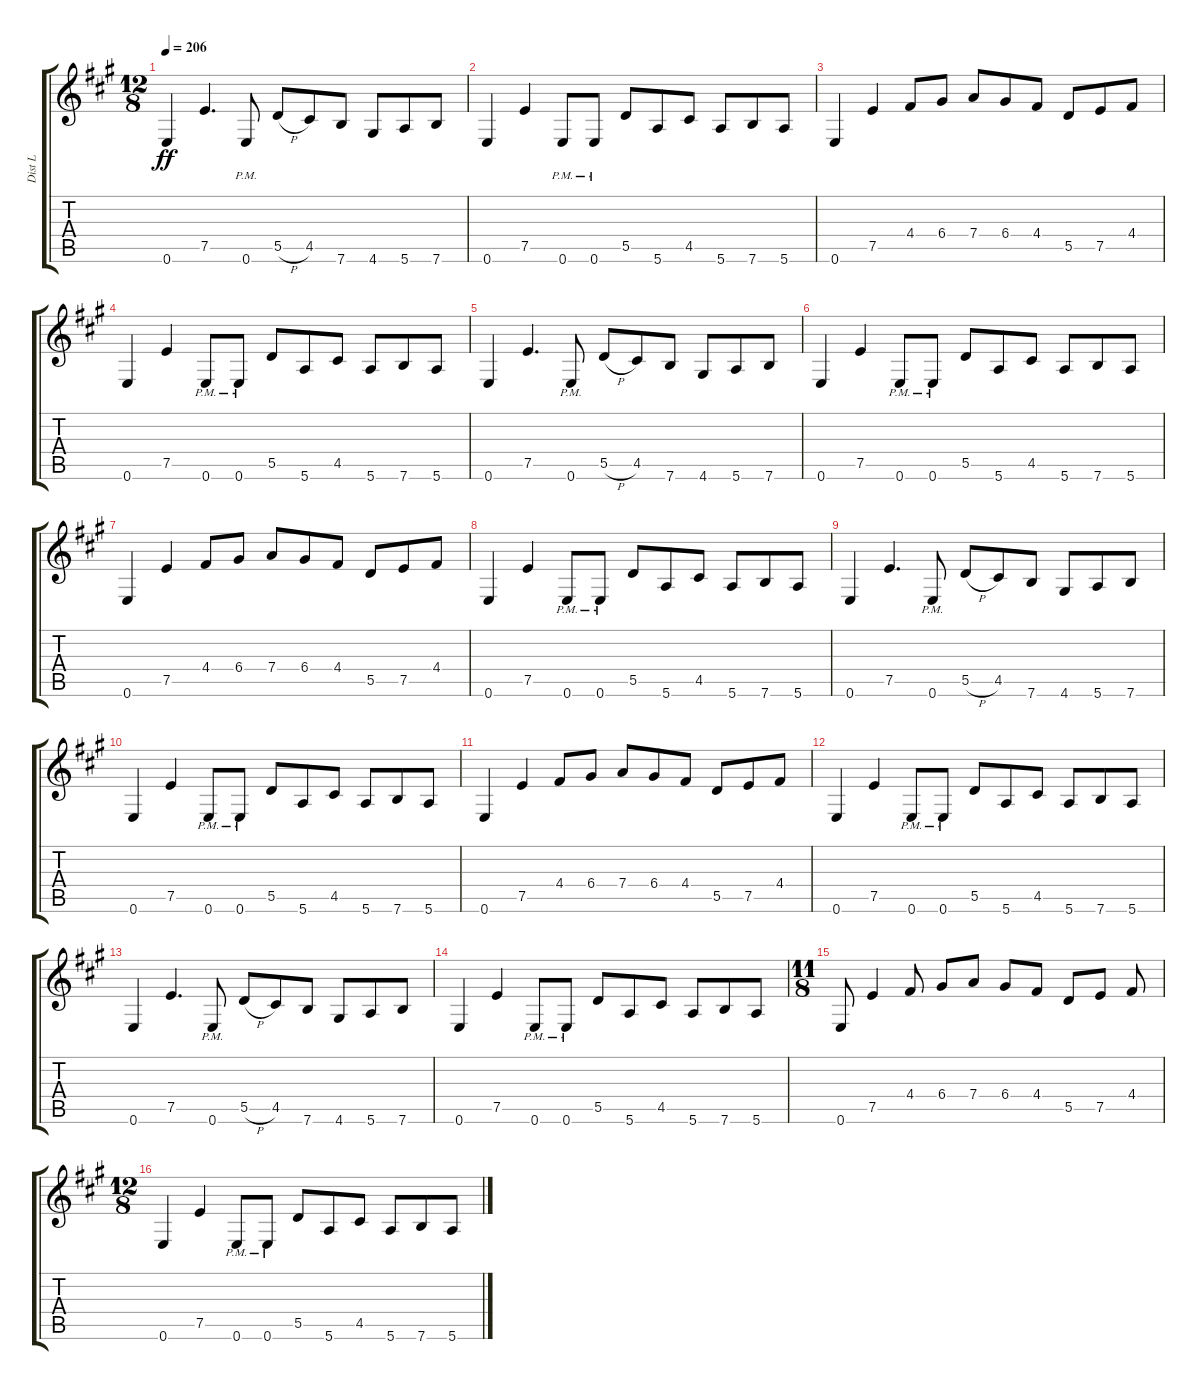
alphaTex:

\track ("Dist L" "Dist L") {mute instrument distortionguitar}
\staff {score tabs}
\tuning (E4 B3 G3 D3 A2 E2) {hide}
\ts (12 8)
\tempo 206
\clef g2
\ks a
0.6.4{dy ff} 7.5.4{d} 0.6{pm}.8 5.5{h}.8 4.5.8 7.6.8 4.6.8 5.6.8 7.6.8 |
0.6.4 7.5.4 0.6{pm}.8 0.6{pm}.8 5.5.8 5.6.8 4.5.8 5.6.8 7.6.8 5.6.8 |
0.6.4 7.5.4 4.4.8 6.4.8 7.4.8 6.4.8 4.4.8 5.5.8 7.5.8 4.4.8 |
0.6.4 7.5.4 0.6{pm}.8 0.6{pm}.8 5.5.8 5.6.8 4.5.8 5.6.8 7.6.8 5.6.8 |
0.6.4 7.5.4{d} 0.6{pm}.8 5.5{h}.8 4.5.8 7.6.8 4.6.8 5.6.8 7.6.8 |
0.6.4 7.5.4 0.6{pm}.8 0.6{pm}.8 5.5.8 5.6.8 4.5.8 5.6.8 7.6.8 5.6.8 |
0.6.4 7.5.4 4.4.8 6.4.8 7.4.8 6.4.8 4.4.8 5.5.8 7.5.8 4.4.8 |
0.6.4 7.5.4 0.6{pm}.8 0.6{pm}.8 5.5.8 5.6.8 4.5.8 5.6.8 7.6.8 5.6.8 |
0.6.4 7.5.4{d} 0.6{pm}.8 5.5{h}.8 4.5.8 7.6.8 4.6.8 5.6.8 7.6.8 |
0.6.4 7.5.4 0.6{pm}.8 0.6{pm}.8 5.5.8 5.6.8 4.5.8 5.6.8 7.6.8 5.6.8 |
0.6.4 7.5.4 4.4.8 6.4.8 7.4.8 6.4.8 4.4.8 5.5.8 7.5.8 4.4.8 |
0.6.4 7.5.4 0.6{pm}.8 0.6{pm}.8 5.5.8 5.6.8 4.5.8 5.6.8 7.6.8 5.6.8 |
0.6.4 7.5.4{d} 0.6{pm}.8 5.5{h}.8 4.5.8 7.6.8 4.6.8 5.6.8 7.6.8 |
0.6.4 7.5.4 0.6{pm}.8 0.6{pm}.8 5.5.8 5.6.8 4.5.8 5.6.8 7.6.8 5.6.8 |
\ts (11 8)
0.6.8 7.5.4 4.4.8 6.4.8 7.4.8 6.4.8 4.4.8 5.5.8 7.5.8 4.4.8 |
\ts (12 8)
0.6.4 7.5.4 0.6{pm}.8 0.6{pm}.8 5.5.8 5.6.8 4.5.8 5.6.8 7.6.8 5.6.8
